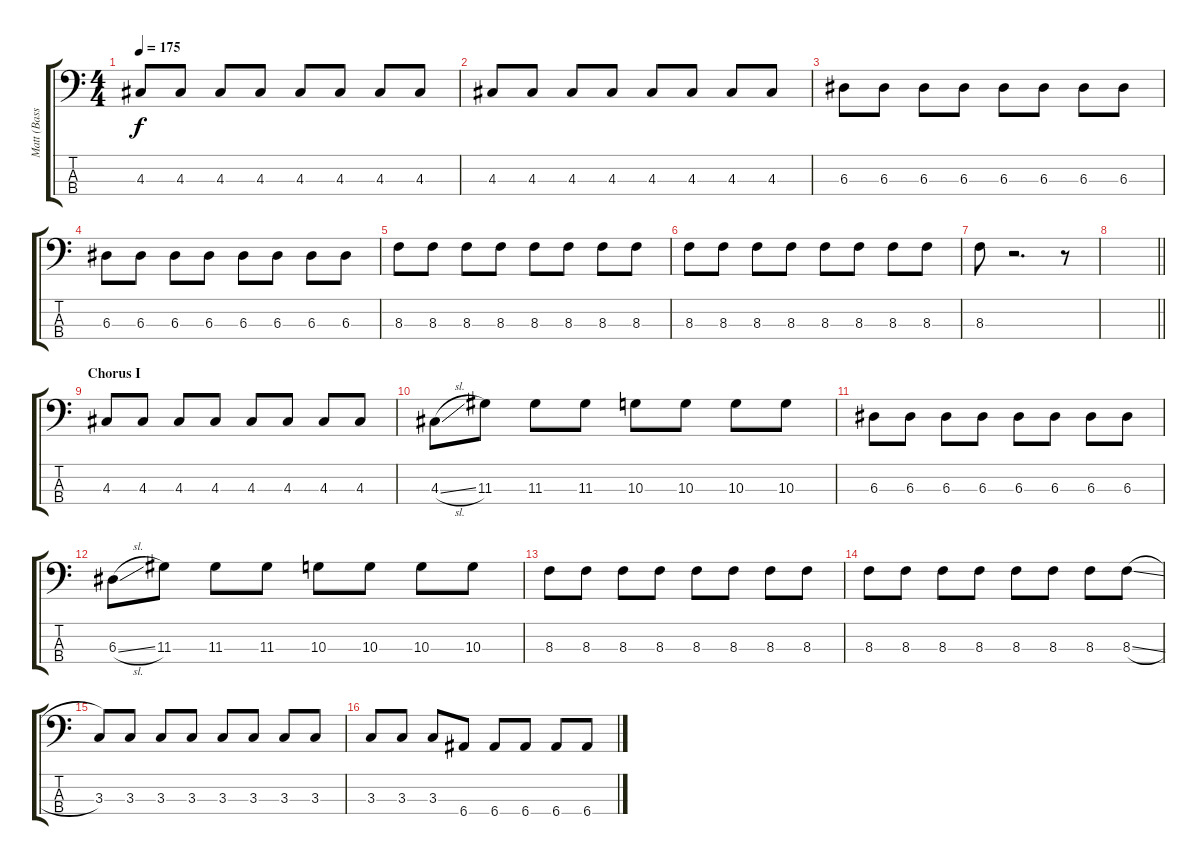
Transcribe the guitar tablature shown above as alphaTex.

\track ("Matt (Bass)" "Matt (Bass") {instrument electricbassfinger}
\staff {score tabs}
\tuning (G2 D2 A1 E1) {hide}
\ts (4 4)
\tempo 175
\clef f4
\ks c
4.3.8{dy f} 4.3.8 4.3.8 4.3.8 4.3.8 4.3.8 4.3.8 4.3.8 |
4.3.8 4.3.8 4.3.8 4.3.8 4.3.8 4.3.8 4.3.8 4.3.8 |
6.3.8 6.3.8 6.3.8 6.3.8 6.3.8 6.3.8 6.3.8 6.3.8 |
6.3.8 6.3.8 6.3.8 6.3.8 6.3.8 6.3.8 6.3.8 6.3.8 |
8.3.8 8.3.8 8.3.8 8.3.8 8.3.8 8.3.8 8.3.8 8.3.8 |
8.3.8 8.3.8 8.3.8 8.3.8 8.3.8 8.3.8 8.3.8 8.3.8 |
8.3.8 r.2{d} r.8 |
\barLineRight lightlight
|
\section ("" "Chorus I")
4.3.8 4.3.8 4.3.8 4.3.8 4.3.8 4.3.8 4.3.8 4.3.8 |
4.3{sl}.8 11.3.8 11.3.8 11.3.8 10.3.8 10.3.8 10.3.8 10.3.8 |
6.3.8 6.3.8 6.3.8 6.3.8 6.3.8 6.3.8 6.3.8 6.3.8 |
6.3{sl}.8 11.3.8 11.3.8 11.3.8 10.3.8 10.3.8 10.3.8 10.3.8 |
8.3.8 8.3.8 8.3.8 8.3.8 8.3.8 8.3.8 8.3.8 8.3.8 |
8.3.8 8.3.8 8.3.8 8.3.8 8.3.8 8.3.8 8.3.8 8.3{sl}.8 |
3.3.8 3.3.8 3.3.8 3.3.8 3.3.8 3.3.8 3.3.8 3.3.8 |
3.3.8 3.3.8 3.3.8 6.4.8 6.4.8 6.4.8 6.4.8 6.4.8
